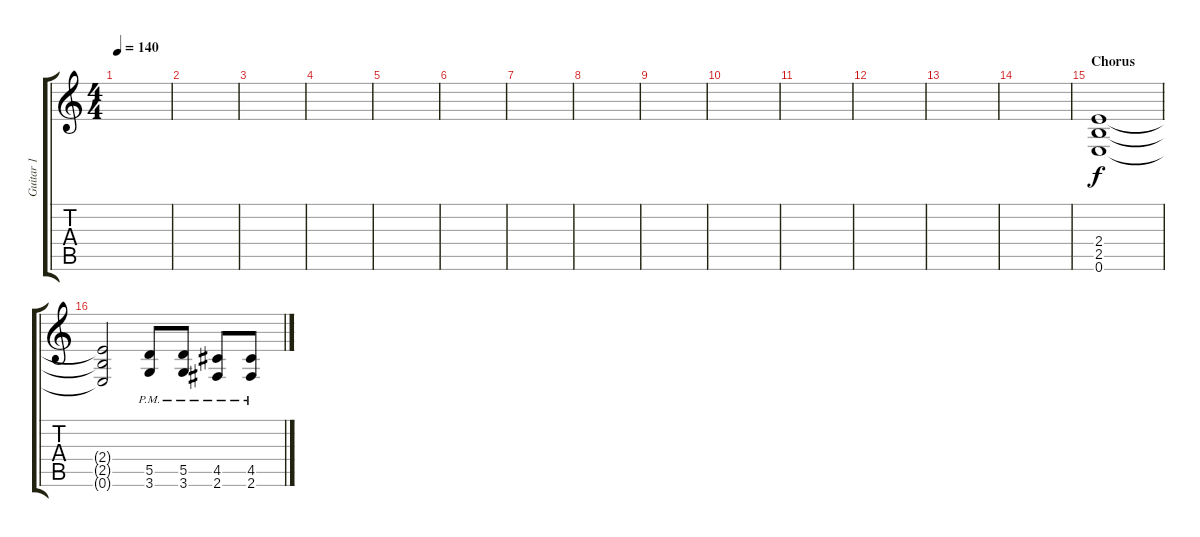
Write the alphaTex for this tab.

\track ("Guitar 1" "Guitar 1") {instrument distortionguitar}
\staff {score tabs}
\tuning (E4 B3 G3 D3 A2 E2) {hide}
\ts (4 4)
\tempo 140
\clef g2
\ks c
|
|
|
|
|
|
|
|
|
|
|
|
|
|
\section ("" "Chorus")
(2.4 2.5 0.6).1 |
(2.4{t} 2.5{t} 0.6{t}).2 (5.5{pm} 3.6{pm}).8 (5.5{pm} 3.6{pm}).8 (4.5{pm} 2.6{pm}).8 (4.5{pm} 2.6{pm}).8
